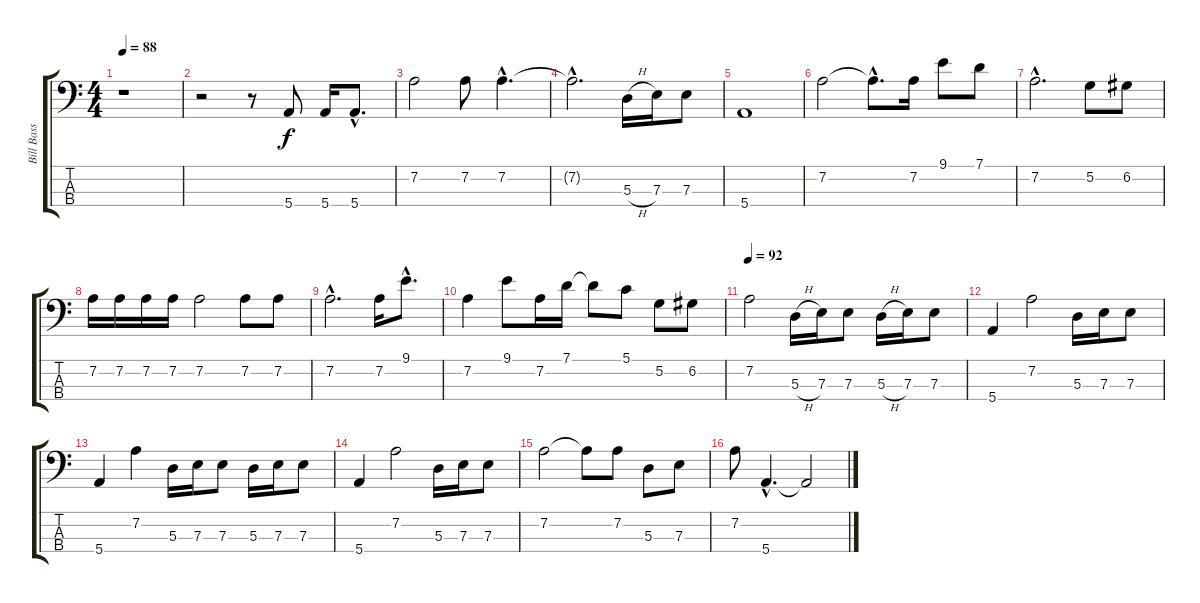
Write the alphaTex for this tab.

\track ("Bill Bass" "Bill Bass") {instrument electricbasspick}
\staff {score tabs}
\tuning (G2 D2 A1 E1) {hide}
\ts (4 4)
\tempo 88
\clef f4
\ks c
r.1{dy f} |
r.2 r.8 5.4.8 5.4.16 5.4{hac}.8{d} |
7.2.2 7.2.8 7.2{hac}.4{d} |
7.2{hac t}.2{d} 5.3{h}.16 7.3.16 7.3.8 |
5.4.1 |
7.2.2 7.2{hac t}.8{d} 7.2.16 9.1.8 7.1.8 |
7.2{hac}.2{d} 5.2.8 6.2.8 |
7.2.16 7.2.16 7.2.16 7.2.16 7.2.2 7.2.8 7.2.8 |
7.2{hac}.2{d} 7.2.16 9.1{hac}.8{d} |
7.2.4 9.1.8 7.2.16 7.1.16 7.1{t}.8 5.1.8 5.2.8 6.2.8 |
\tempo 92
7.2.2 5.3{h}.16 7.3.16 7.3.8 5.3{h}.16 7.3.16 7.3.8 |
5.4.4 7.2.2 5.3.16 7.3.16 7.3.8 |
5.4.4 7.2.4 5.3.16 7.3.16 7.3.8 5.3.16 7.3.16 7.3.8 |
5.4.4 7.2.2 5.3.16 7.3.16 7.3.8 |
7.2.2 7.2{t}.8 7.2.8 5.3.8 7.3.8 |
7.2.8 5.4{hac}.4{d} 5.4{t}.2
